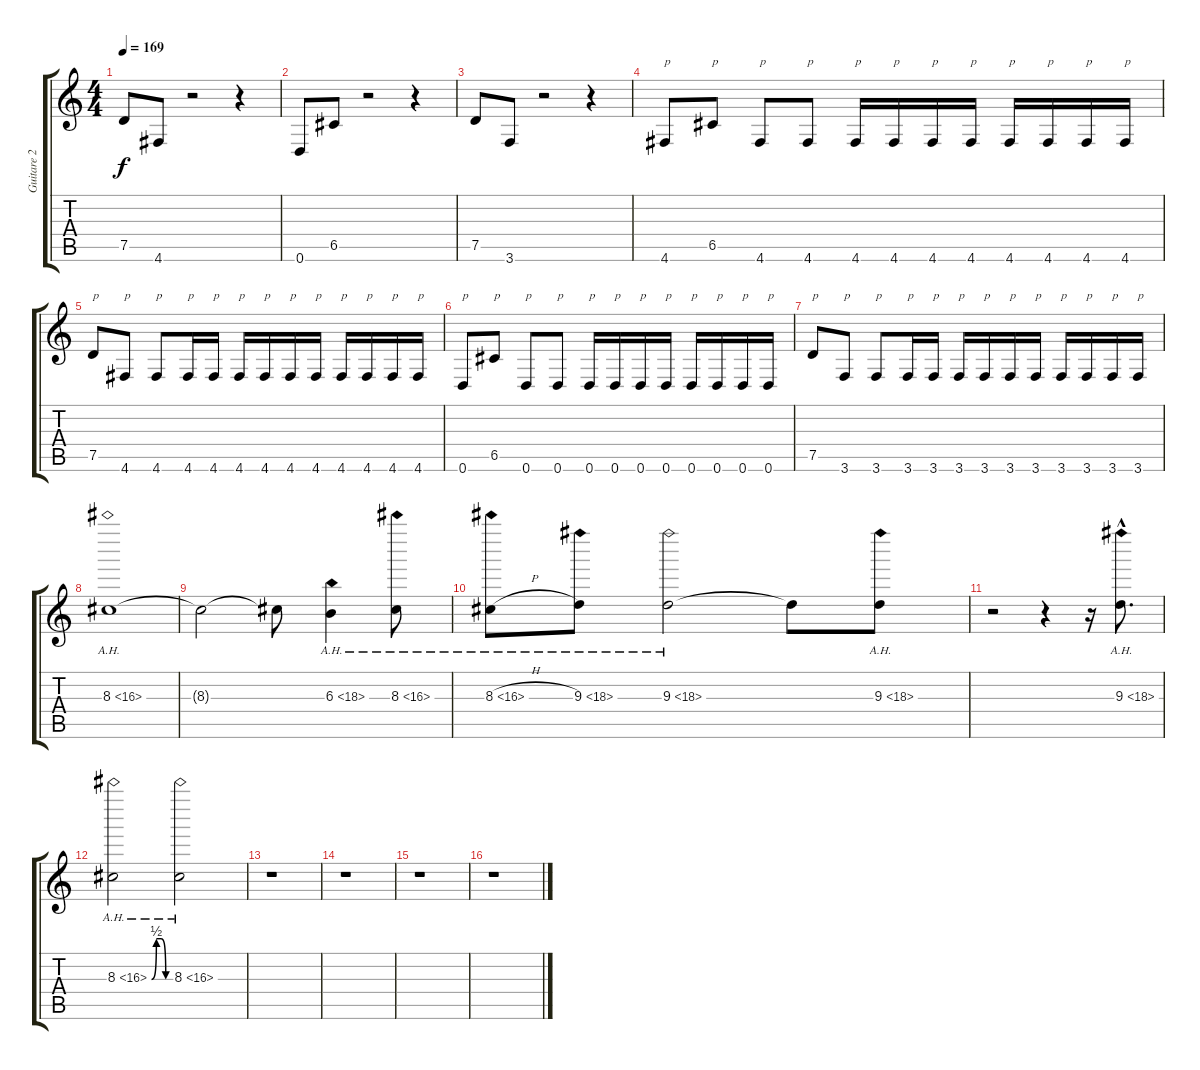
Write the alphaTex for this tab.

\track ("Guitare 2" "Guitare 2") {instrument distortionguitar}
\staff {score tabs}
\tuning (D4 A3 F3 C3 G2 D2) {hide}
\ts (4 4)
\tempo 169
\clef g2
\ks c
7.5.8{dy f} 4.6.8 r.2 r.4 |
0.6.8 6.5.8 r.2 r.4 |
7.5.8 3.6.8 r.2 r.4 |
4.6.8{txt "p"} 6.5.8{txt "p"} 4.6.8{txt "p"} 4.6.8{txt "p"} 4.6.16{txt "p"} 4.6.16{txt "p"} 4.6.16{txt "p"} 4.6.16{txt "p"} 4.6.16{txt "p"} 4.6.16{txt "p"} 4.6.16{txt "p"} 4.6.16{txt "p"} |
7.5.8{txt "p"} 4.6.8{txt "p"} 4.6.8{txt "p"} 4.6.16{txt "p"} 4.6.16{txt "p"} 4.6.16{txt "p"} 4.6.16{txt "p"} 4.6.16{txt "p"} 4.6.16{txt "p"} 4.6.16{txt "p"} 4.6.16{txt "p"} 4.6.16{txt "p"} 4.6.16{txt "p"} |
0.6.8{txt "p"} 6.5.8{txt "p"} 0.6.8{txt "p"} 0.6.8{txt "p"} 0.6.16{txt "p"} 0.6.16{txt "p"} 0.6.16{txt "p"} 0.6.16{txt "p"} 0.6.16{txt "p"} 0.6.16{txt "p"} 0.6.16{txt "p"} 0.6.16{txt "p"} |
7.5.8{txt "p"} 3.6.8{txt "p"} 3.6.8{txt "p"} 3.6.16{txt "p"} 3.6.16{txt "p"} 3.6.16{txt "p"} 3.6.16{txt "p"} 3.6.16{txt "p"} 3.6.16{txt "p"} 3.6.16{txt "p"} 3.6.16{txt "p"} 3.6.16{txt "p"} 3.6.16{txt "p"} |
8.3{ah 8}.1 |
8.3{t}.2 8.3{t}.8 6.3{ah 12}.4 8.3{ah 8}.8 |
8.3{ah 8 h}.8 9.3{ah 9}.8 9.3{ah 9}.2 9.3{t}.8 9.3{ah 9}.8 |
r.2 r.4 r.16 9.3{ah 9 hac}.8{d} |
8.3{be (custom 0 0 15 2 30 2 45 0 60 0) ah 8}.2 8.3{ah 8}.2 |
r.1 |
r.1 |
r.1 |
r.1
